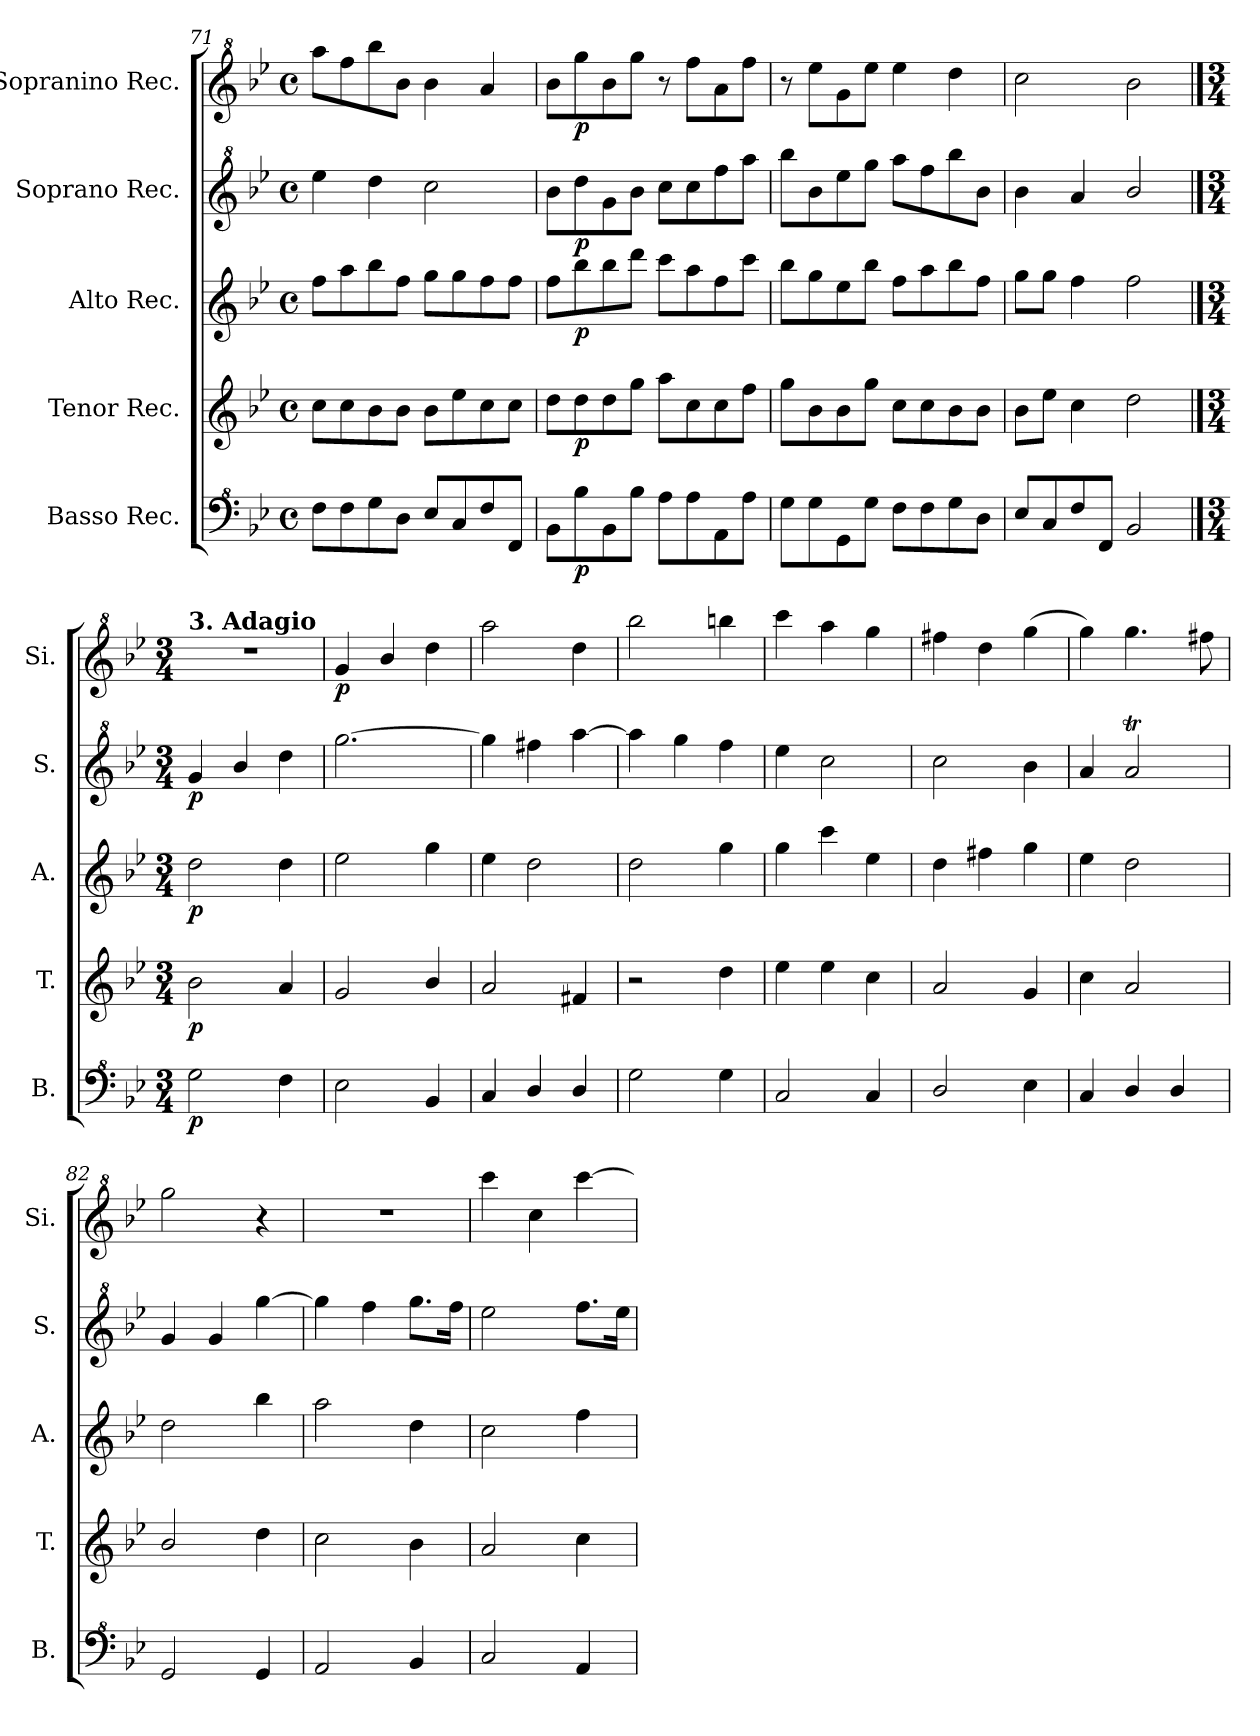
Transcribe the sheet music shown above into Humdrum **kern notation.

**kern	**dynam	**kern	**dynam	**kern	**dynam	**kern	**dynam	**kern	**dynam
*part5	*part5	*part4	*part4	*part3	*part3	*part2	*part2	*part1	*part1
*staff5	*staff5	*staff4	*staff4	*staff3	*staff3	*staff2	*staff2	*staff1	*staff1
*I"Basso Rec.	*	*I"Tenor Rec.	*	*I"Alto Rec.	*	*I"Soprano Rec.	*	*I"Sopranino Rec.	*
*I'B.	*	*I'T.	*	*I'A.	*	*I'S.	*	*I'Si.	*
*clefF^4	*	*clefG2	*	*clefG2	*	*clefG^2	*	*clefG^2	*
*k[b-e-]	*	*k[b-e-]	*	*k[b-e-]	*	*k[b-e-]	*	*k[b-e-]	*
*M4/4	*	*M4/4	*	*M4/4	*	*M4/4	*	*M4/4	*
*met(c)	*	*met(c)	*	*met(c)	*	*met(c)	*	*met(c)	*
=71	=71	=71	=71	=71	=71	=71	=71	=71	=71
8f\L	.	8cc\L	.	8ff\L	.	4eee-\	.	8aaa\L	.
8f\	.	8cc\	.	8aa\	.	.	.	8fff\	.
8g\	.	8b-\	.	8bb-\	.	4ddd\	.	8bbb-\	.
8d\J	.	8b-\J	.	8ff\J	.	.	.	8bb-\J	.
8e-/L	.	8b-\L	.	8gg\L	.	2ccc\	.	4bb-\	.
8c/	.	8ee-\	.	8gg\	.	.	.	.	.
8f/	.	8cc\	.	8ff\	.	.	.	4aa/	.
8F/J	.	8cc\J	.	8ff\J	.	.	.	.	.
=72	=72	=72	=72	=72	=72	=72	=72	=72	=72
8B-\L	.	8dd\L	.	8ff\L	.	8bb-\L	.	8bb-\L	.
!	!LO:DY:b	!	!LO:DY:b	!	!LO:DY:b	!	!LO:DY:b	!	!LO:DY:b
8b-\	p	8dd\	p	8bb-\	p	8ddd\	p	8ggg\	p
8B-\	.	8dd\	.	8bb-\	.	8gg\	.	8bb-\	.
8b-\J	.	8gg\J	.	8ddd\J	.	8bb-\J	.	8ggg\J	.
8a\L	.	8aa\L	.	8ccc\L	.	8ccc\L	.	8r	.
8a\	.	8cc\	.	8aa\	.	8ccc\	.	8fff\L	.
8A\	.	8cc\	.	8ff\	.	8fff\	.	8aa\	.
8a\J	.	8ff\J	.	8ccc\J	.	8aaa\J	.	8fff\J	.
=73	=73	=73	=73	=73	=73	=73	=73	=73	=73
8g\L	.	8gg\L	.	8bb-\L	.	8bbb-\L	.	8r	.
8g\	.	8b-\	.	8gg\	.	8bb-\	.	8eee-\L	.
8G\	.	8b-\	.	8ee-\	.	8eee-\	.	8gg\	.
8g\J	.	8gg\J	.	8bb-\J	.	8ggg\J	.	8eee-\J	.
8f\L	.	8cc\L	.	8ff\L	.	8aaa\L	.	4eee-\	.
8f\	.	8cc\	.	8aa\	.	8fff\	.	.	.
8g\	.	8b-\	.	8bb-\	.	8bbb-\	.	4ddd\	.
8d\J	.	8b-\J	.	8ff\J	.	8bb-\J	.	.	.
=74	=74	=74	=74	=74	=74	=74	=74	=74	=74
8e-/L	.	8b-\L	.	8gg\L	.	4bb-\	.	2ccc\	.
8c/	.	8ee-\J	.	8gg\J	.	.	.	.	.
8f/	.	4cc\	.	4ff\	.	4aa/	.	.	.
8F/J	.	.	.	.	.	.	.	.	.
2B-/	.	2dd\	.	2ff\	.	2bb-/	.	2bb-\	.
!!LO:PB:g=z
==75	==75	==75	==75	==75	==75	==75	==75	==75	==75
*M3/4	*	*M3/4	*	*M3/4	*	*M3/4	*	*M3/4	*
*	*	*	*	*	*	*	*	*MM60	*
!	!	!	!	!	!	!	!	!LO:TX:a:B:t=3. Adagio	!
!	!LO:DY:b	!	!LO:DY:b	!	!LO:DY:b	!	!LO:DY:b	!	!
2g\	p	2b-\	p	2dd\	p	4gg/	p	2.r	.
.	.	.	.	.	.	4bb-/	.	.	.
4f\	.	4a/	.	4dd\	.	4ddd\	.	.	.
=76	=76	=76	=76	=76	=76	=76	=76	=76	=76
!	!	!	!	!	!	!	!	!	!LO:DY:b
2e-\	.	2g/	.	2ee-\	.	[2.ggg\	.	4gg/	p
.	.	.	.	.	.	.	.	4bb-/	.
4B-/	.	4b-/	.	4gg\	.	.	.	4ddd\	.
=77	=77	=77	=77	=77	=77	=77	=77	=77	=77
4c/	.	2a/	.	4ee-\	.	4ggg\]	.	2aaa\	.
4d/	.	.	.	2dd\	.	4fff#X\	.	.	.
4d/	.	4f#X/	.	.	.	[4aaa\	.	4ddd\	.
=78	=78	=78	=78	=78	=78	=78	=78	=78	=78
2g\	.	2r	.	2dd\	.	4aaa\]	.	2bbb-\	.
.	.	.	.	.	.	4ggg\	.	.	.
4g\	.	4dd\	.	4gg\	.	4fff\	.	4bbbn\	.
=79	=79	=79	=79	=79	=79	=79	=79	=79	=79
2c/	.	4ee-\	.	4gg\	.	4eee-\	.	4cccc\	.
.	.	4ee-\	.	4ccc\	.	2ccc\	.	4aaa\	.
4c/	.	4cc\	.	4ee-\	.	.	.	4ggg\	.
=80	=80	=80	=80	=80	=80	=80	=80	=80	=80
2d/	.	2a/	.	4dd\	.	2ccc\	.	4fff#X\	.
.	.	.	.	4ff#X\	.	.	.	4ddd\	.
4e-\	.	4g/	.	4gg\	.	4bb-\	.	(>4ggg\	.
=81	=81	=81	=81	=81	=81	=81	=81	=81	=81
4c/	.	4cc\	.	4ee-\	.	4aa/	.	4ggg\)	.
4d/	.	2a/	.	2dd\	.	2aat/	.	4.ggg\	.
4d/	.	.	.	.	.	.	.	.	.
.	.	.	.	.	.	.	.	8fff#X\	.
=82	=82	=82	=82	=82	=82	=82	=82	=82	=82
2G/	.	2b-/	.	2dd\	.	4gg/	.	2ggg\	.
.	.	.	.	.	.	4gg/	.	.	.
4G/	.	4dd\	.	4bb-\	.	[4ggg\	.	4r	.
=83	=83	=83	=83	=83	=83	=83	=83	=83	=83
2A/	.	2cc\	.	2aa\	.	4ggg\]	.	2.r	.
.	.	.	.	.	.	4fff\	.	.	.
4B-/	.	4b-\	.	4dd\	.	8.ggg\L	.	.	.
.	.	.	.	.	.	16fff\Jk	.	.	.
=84	=84	=84	=84	=84	=84	=84	=84	=84	=84
2c/	.	2a/	.	2cc\	.	2eee-\	.	4cccc\	.
.	.	.	.	.	.	.	.	4ccc\	.
4A/	.	4cc\	.	4ff\	.	8.fff\L	.	[4cccc\	.
.	.	.	.	.	.	16eee-\Jk	.	.	.
=	=	=	=	=	=	=	=	=	=
*-	*-	*-	*-	*-	*-	*-	*-	*-	*-
